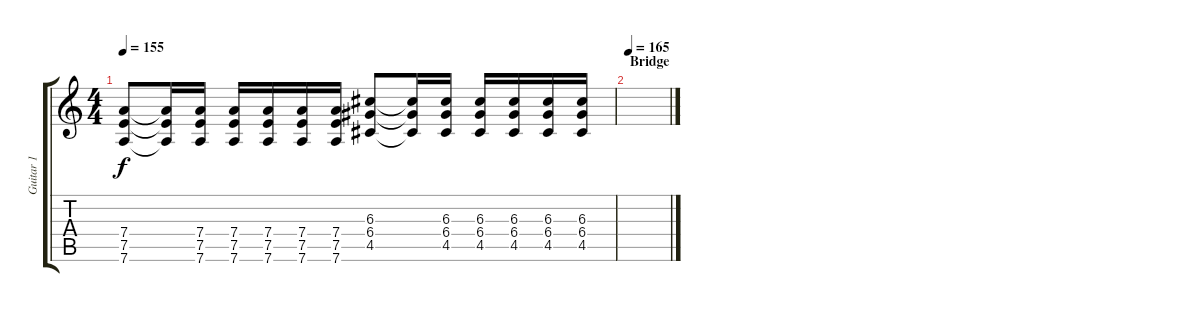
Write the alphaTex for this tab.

\track ("Guitar 1" "Guitar 1") {instrument distortionguitar}
\staff {score tabs}
\tuning (E4 B3 G3 D3 A2 D2) {hide}
\ts (4 4)
\tempo 155
\clef g2
\ks c
(7.4 7.5 7.6).8{dy f} (7.4{t} 7.5{t} 7.6{t}).16 (7.4 7.5 7.6).16 (7.4 7.5 7.6).16 (7.4 7.5 7.6).16 (7.4 7.5 7.6).16 (7.4 7.5 7.6).16 (6.3 6.4 4.5).8 (6.3{t} 6.4{t} 4.5{t}).16 (6.3 6.4 4.5).16 (6.3 6.4 4.5).16 (6.3 6.4 4.5).16 (6.3 6.4 4.5).16 (6.3 6.4 4.5).16 |
\section ("" "Bridge")
\tempo 165
